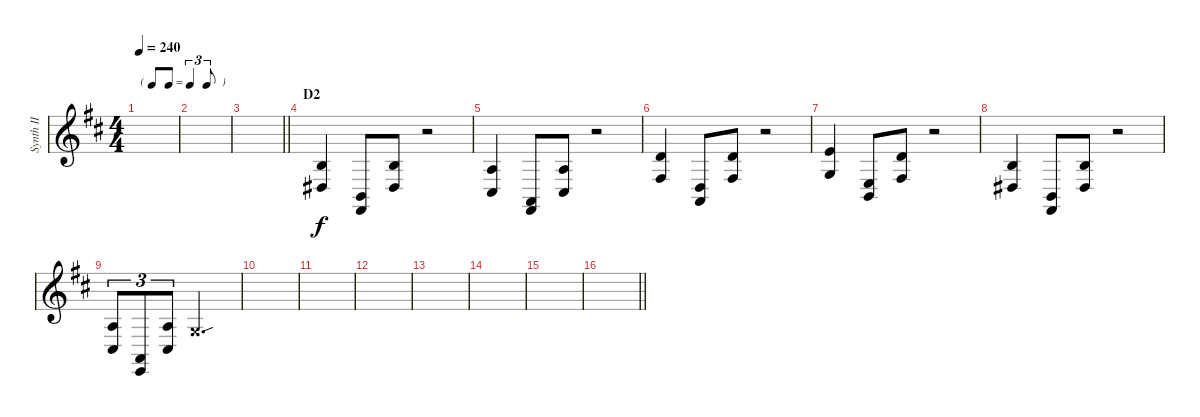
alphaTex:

\track ("Synth II" "Synth II") {instrument lead2sawtooth}
\staff {score}
\tuning (E4 B3 G3 D3 A2 E2) {hide}
\ts (4 4)
\tf triplet8th
\tempo 240
\clef g2
\ks d
|
|
\barLineRight lightlight
|
\section ("" "D2")
(0.2 1.4).4 (2.5 2.6).8 (0.2 1.4).8 r.2 |
(2.3 4.5).4 (0.5 2.6).8 (2.3 4.5).8 r.2 |
(3.2 4.4).4 (0.4 0.5).8 (3.2 4.4).8 r.2 |
(0.1 0.3).4 (2.4 2.5).8 (3.2 4.4).8 r.2 |
(0.2 1.4).4 (2.5 2.6).8 (0.2 1.4).8 r.2 |
(2.3 4.5).8{tu (3 2)} (0.5 0.6).8{tu (3 2)} (2.3 4.5).8{tu (3 2)} 0.3{sou x}.2{d} |
|
|
|
|
|
|
\barLineRight lightlight
